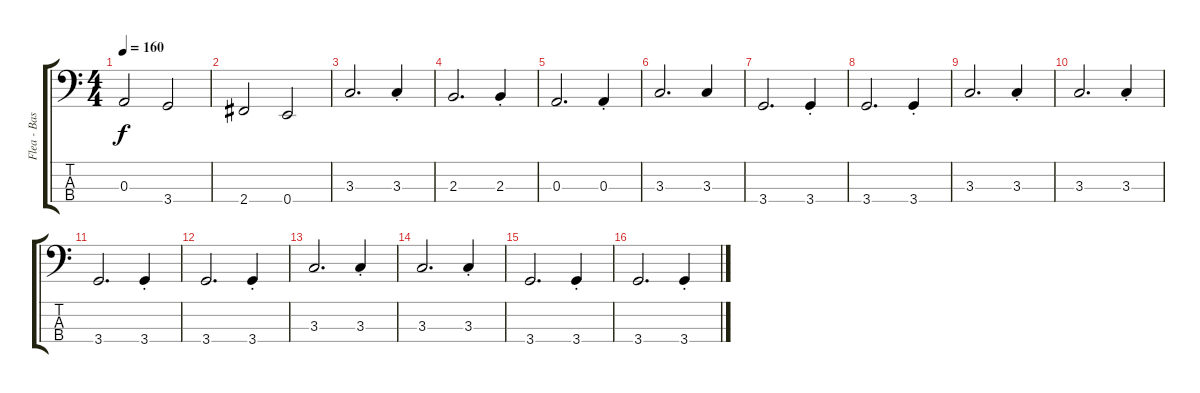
\track ("Flea - Bass" "Flea - Bas") {instrument electricbassfinger}
\staff {score tabs}
\tuning (G2 D2 A1 E1) {hide}
\ts (4 4)
\tempo 160
\clef f4
\ks c
0.3.2{dy f} 3.4.2 |
2.4.2 0.4.2 |
3.3.2{d} 3.3{st}.4 |
2.3.2{d} 2.3{st}.4 |
0.3.2{d} 0.3{st}.4 |
3.3.2{d} 3.3.4 |
3.4.2{d} 3.4{st}.4 |
3.4.2{d} 3.4{st}.4 |
3.3.2{d} 3.3{st}.4 |
3.3.2{d} 3.3{st}.4 |
3.4.2{d} 3.4{st}.4 |
3.4.2{d} 3.4{st}.4 |
3.3.2{d} 3.3{st}.4 |
3.3.2{d} 3.3{st}.4 |
3.4.2{d} 3.4{st}.4 |
3.4.2{d} 3.4{st}.4
